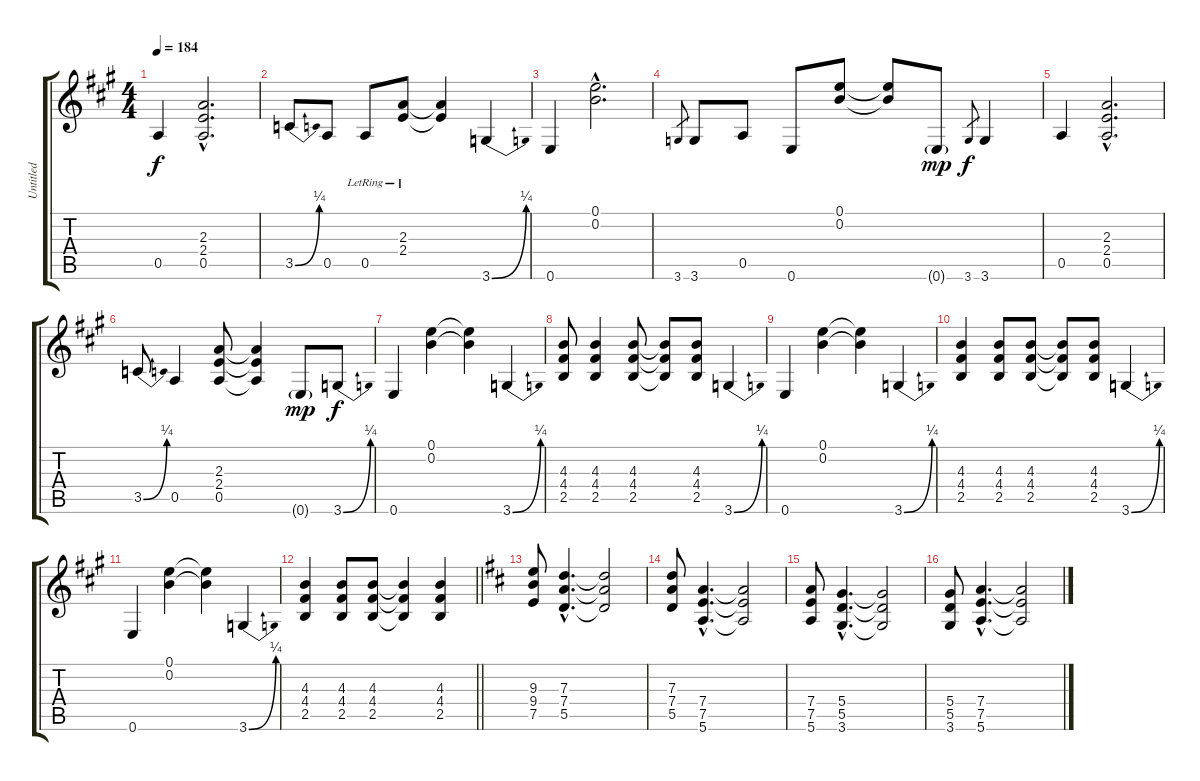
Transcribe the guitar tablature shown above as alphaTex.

\track ("Untitled" "Untitled") {instrument distortionguitar}
\staff {score tabs}
\tuning (E4 B3 G3 D3 A2 E2) {hide}
\ts (4 4)
\tempo 184
\clef g2
\ks a
0.5.4{dy f} (2.3{hac} 2.4{hac} 0.5{hac}).2{d} |
3.5{be (bend 0 0 60 1)}.8 0.5.8 0.5{lr}.8 (2.3{lr} 2.4{lr}).8 (2.3{t} 2.4{t}).4 3.6{be (bend 0 0 60 1)}.4 |
0.6.4 (0.1{hac} 0.2{hac}).2{d} |
3.6.8{gr} 3.6.8 0.5.8 0.6.8 (0.1 0.2).8 (0.1{t} 0.2{t}).8 0.6{g}.8{dy mp} 3.6.8{gr dy f} 3.6.4 |
0.5.4 (2.3{hac} 2.4{hac} 0.5{hac}).2{d} |
3.5{be (bend 0 0 60 1)}.8 0.5.4 (2.3 2.4 0.5).8 (2.3{t} 2.4{t} 0.5{t}).4 0.6{g}.8{dy mp} 3.6{be (bend 0 0 60 1)}.8{dy f} |
0.6.4 (0.1 0.2).4 (0.1{t} 0.2{t}).4 3.6{be (bend 0 0 60 1)}.4 |
(4.3 4.4 2.5).8 (4.3 4.4 2.5).4 (4.3 4.4 2.5).8 (4.3{t} 4.4{t} 2.5{t}).8 (4.3 4.4 2.5).8 3.6{be (bend 0 0 60 1)}.4 |
0.6.4 (0.1 0.2).4 (0.1{t} 0.2{t}).4 3.6{be (bend 0 0 60 1)}.4 |
(4.3 4.4 2.5).4 (4.3 4.4 2.5).8 (4.3 4.4 2.5).8 (4.3{t} 4.4{t} 2.5{t}).8 (4.3 4.4 2.5).8 3.6{be (bend 0 0 60 1)}.4 |
0.6.4 (0.1 0.2).4 (0.1{t} 0.2{t}).4 3.6{be (bend 0 0 60 1)}.4 |
\barLineRight lightlight
(4.3 4.4 2.5).4 (4.3 4.4 2.5).8 (4.3 4.4 2.5).8 (4.3{t} 4.4{t} 2.5{t}).4 (4.3 4.4 2.5).4 |
\ks d
(9.3 9.4 7.5).8 (7.3{hac} 7.4{hac} 5.5{hac}).4{d} (7.3{t} 7.4{t} 5.5{t}).2 |
(7.3 7.4 5.5).8 (7.4{hac} 7.5{hac} 5.6{hac}).4{d} (7.4{t} 7.5{t} 5.6{t}).2 |
(7.4 7.5 5.6).8 (5.4{hac} 5.5{hac} 3.6{hac}).4{d} (5.4{t} 5.5{t} 3.6{t}).2 |
(5.4 5.5 3.6).8 (7.4{hac} 7.5{hac} 5.6{hac}).4{d} (7.4{t} 7.5{t} 5.6{t}).2
